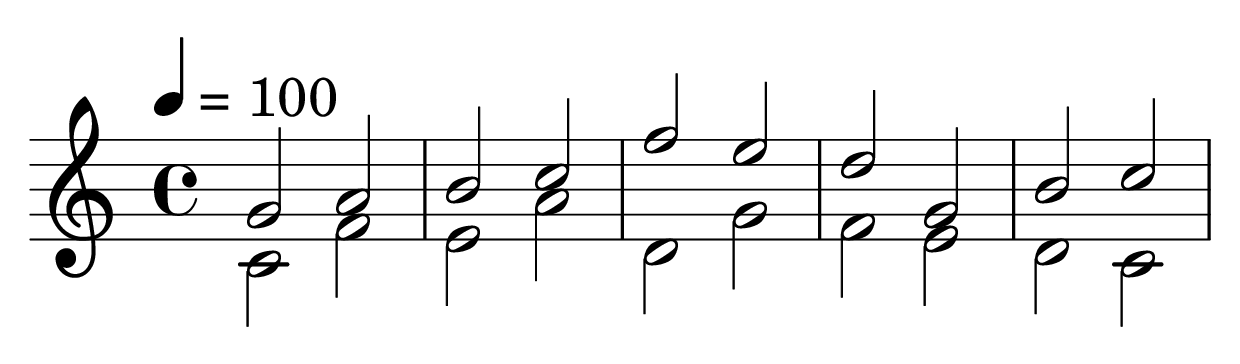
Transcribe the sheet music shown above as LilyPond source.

\version "2.24.1"

\include "page.ly"

global = {
  \time   4/4
  \tempo  4 = 100
}

% See `https://youtu.be/J0Xkhgw-oPM?t=389`.

\parallelMusic voiceUpper, voiceLower {
  g2    a   |
  c2    f   | % cantus firmus

  b     c   |
  e     a   | % cantus firmus

  f     e   |
  d,    g   | % cantus firmus

  d     g,  |
  f     e   | % cantus firmus

  b     c   |
  d     c   | % cantus firmus
}

\score {
  \new Staff \with { midiInstrument = "recorder" } {
    \global
    \clef treble
    << \relative c'' \voiceUpper \\ \relative c' \voiceLower >>
  }
  \layout { }
  \midi { }
}
